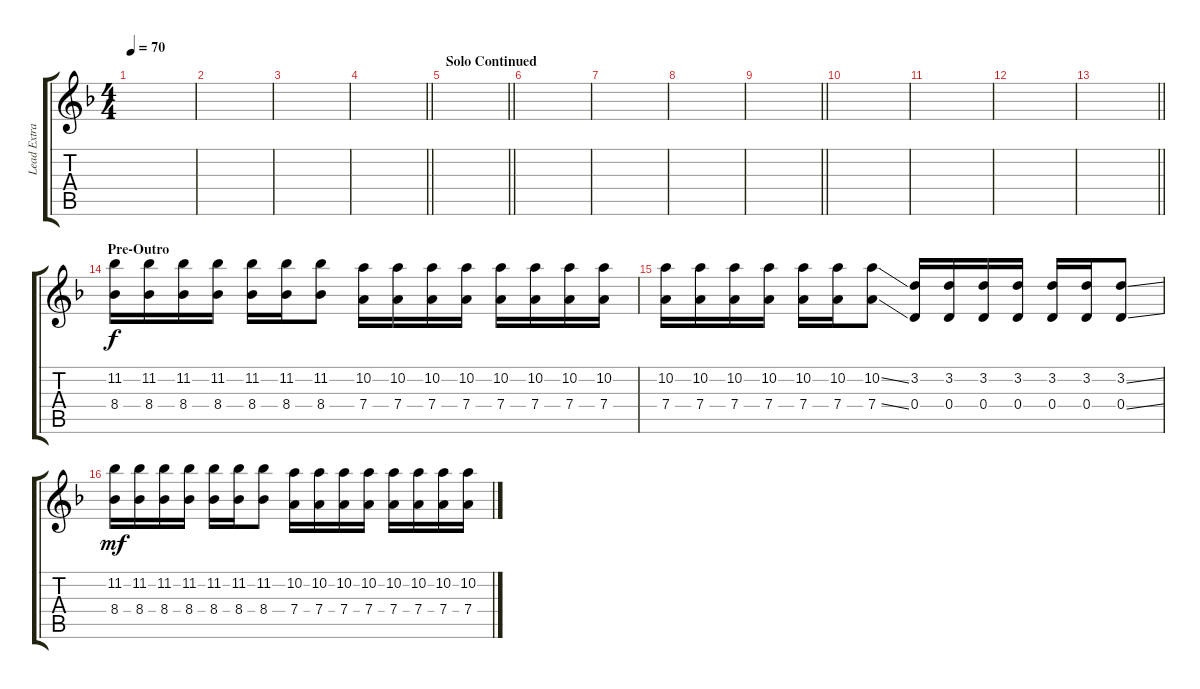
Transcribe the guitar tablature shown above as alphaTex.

\track ("Lead Extra" "Lead Extra") {instrument distortionguitar}
\staff {score tabs}
\tuning (E4 B3 G3 D3 A2 D2) {hide}
\ts (4 4)
\tempo 70
\clef g2
\ks f
|
|
|
\barLineRight lightlight
|
\section ("" "Solo Continued")
\barLineRight lightlight
|
|
|
|
\barLineRight lightlight
|
|
|
|
\barLineRight lightlight
|
\section ("" "Pre-Outro")
(11.2 8.4).16 (11.2 8.4).16 (11.2 8.4).16 (11.2 8.4).16 (11.2 8.4).16 (11.2 8.4).16 (11.2 8.4).8 (10.2 7.4).16 (10.2 7.4).16 (10.2 7.4).16 (10.2 7.4).16 (10.2 7.4).16 (10.2 7.4).16 (10.2 7.4).16 (10.2 7.4).16 |
(10.2 7.4).16 (10.2 7.4).16 (10.2 7.4).16 (10.2 7.4).16 (10.2 7.4).16 (10.2 7.4).16 (10.2{ss} 7.4{ss}).8 (3.2 0.4).16 (3.2 0.4).16 (3.2 0.4).16 (3.2 0.4).16 (3.2 0.4).16 (3.2 0.4).16 (3.2{ss} 0.4{ss}).8 |
(11.2 8.4).16{dy mf} (11.2 8.4).16 (11.2 8.4).16 (11.2 8.4).16 (11.2 8.4).16 (11.2 8.4).16 (11.2 8.4).8 (10.2 7.4).16 (10.2 7.4).16 (10.2 7.4).16 (10.2 7.4).16 (10.2 7.4).16 (10.2 7.4).16 (10.2 7.4).16 (10.2 7.4).16
